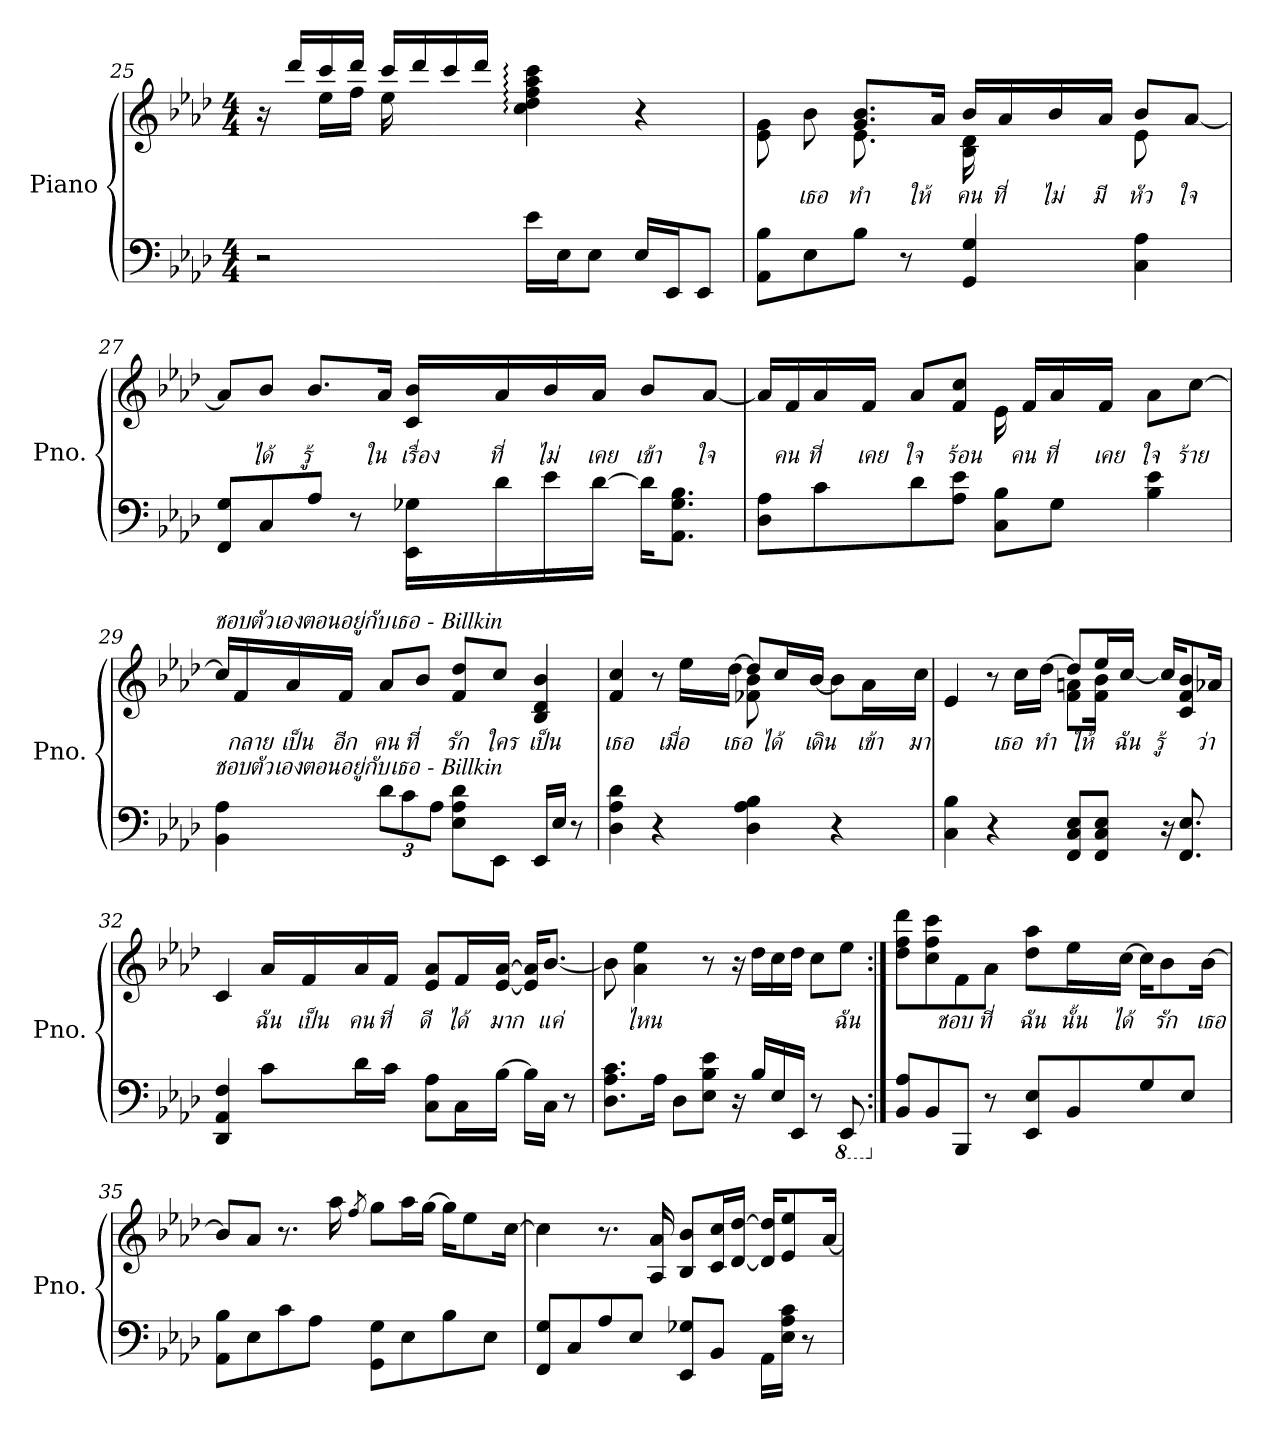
**kern	**kern	**text
*part1	*part1	*part1
*staff2	*staff1	*staff1
*I"Piano	*	*
*I'Pno.	*	*
*clefF4	*clefG2	*
*k[b-e-a-d-]	*k[b-e-a-d-]	*
*M4/4	*M4/4	*
=25	=25	=25
*	*^	*
2r	16r	8ryy	.
.	16ddd-/LL	.	.
.	16ccc/	16ee-\LL	.
.	16ddd-/JJ	16ff\JJ	.
.	16ccc/LL	16ee-\	.
.	16ddd-/	2ryy	.
.	16ccc/	.	.
.	16ddd-/JJ	.	.
16e-\LL	4cc\: 4dd-\: 4ff\: 4aa-\: 4ccc\:	.	.
16E-\J	.	.	.
8E-\J	.	.	.
16E-/LL	4r	.	.
16EE-/J	.	8.ryy	.
8EE-/J	.	.	.
!!LO:LB:g=z	!!
=26	=26	=26	=26
8AA-\ 8B-\L	8ryy	8e-\ 8g\	.
!	!	!	!LO:LY:b
8E-\	8b-\	8ryy	เธอ
!	!	!	!LO:LY:b
8B-\J	8.g/ 8.b-/L	8.e-\	ทำ
8r	.	.	.
!	!	!	!LO:LY:b
.	16a-/Jk	16ryy	ให้
!	!	!	!LO:LY:b
4GG/ 4G/	16b-/LL	16B-\ 16d-\	คน
!	!	!	!LO:LY:b
.	16a-/	8.ryy	ที่
!	!	!	!LO:LY:b
.	16b-/	.	ไม่
!	!	!	!LO:LY:b
.	16a-/JJ	.	มี
!	!	!	!LO:LY:b
4C\ 4A-\	8b-/L	8e-\	หัว
!	!	!	!LO:LY:b
.	[8a-/J	8ryy	ใจ
*	*v	*v	*
=27	=27	=27
8FF/ 8G/L	8a-/L]	.
!	!	!LO:LY:b
8C/	8b-/J	ได้
!	!	!LO:LY:b
8A-/J	8.b-/L	รู้
8r	.	.
!	!	!LO:LY:b
.	16a-/Jk	ใน
!	!	!LO:LY:b
16EE-\ 16G-X\LL	16c/ 16b-/LL	เรื่อง
!	!	!LO:LY:b
16d-\	16a-/	ที่
!	!	!LO:LY:b
16e-\	16b-/	ไม่
!	!	!LO:LY:b
[16d-\JJ	16a-/JJ	เคย
!	!	!LO:LY:b
16d-\KL]	8b-/L	เข้า
8.AA-\ 8.G-\ 8.B-\J	.	.
!	!	!LO:LY:b
.	[8a-/J	ใจ
=28	=28	=28
*	*^	*
8D-\ 8A-\L	16a-/LL]	2ryy	.
!	!	!	!LO:LY:b
.	16f/	.	คน
!	!	!	!LO:LY:b
8c\	16a-/	.	ที่
!	!	!	!LO:LY:b
.	16f/JJ	.	เคย
!	!	!	!LO:LY:b
8d-\	8a-/L	.	ใจ
!	!	!	!LO:LY:b
8A-\ 8e-\J	8f/ 8cc/J	.	ร้อน
8C\ 8B-\L	16ryy	16e-\	.
!	!	!	!LO:LY:b
.	16f/LL	4..ryy	คน
!	!	!	!LO:LY:b
8G\J	16a-/	.	ที่
!	!	!	!LO:LY:b
.	16f/JJ	.	เคย
!	!	!	!LO:LY:b
4B-\ 4e-\	8a-\L	.	ใจ
!	!	!	!LO:LY:b
.	[8cc\J	.	ร้าย
*	*v	*v	*
!!LO:PB:g=z
=29	=29	=29
!	!LO:TX:a:t=ชอบตัวเองตอนอยู่กับเธอ - Billkin	!
!LO:TX:a:t=ชอบตัวเองตอนอยู่กับเธอ - Billkin	!	!
4BB-\ 4A-\	16cc/LL]	.
!	!	!LO:LY:b
.	16f/	กลาย
!	!	!LO:LY:b
.	16a-/	เป็น
!	!	!LO:LY:b
.	16f/JJ	อีก
*Xbrackettup	*	*
!	!	!LO:LY:b
12d-\L	8a-/L	คน
12c\	.	.
!	!	!LO:LY:b
.	8b-/J	ที่
12A-\J	.	.
!	!	!LO:LY:b
8E-\ 8A-\ 8d-\L	8f/ 8dd-/L	รัก
!	!	!LO:LY:b
8EE-\J	8cc/J	ใคร
!	!	!LO:LY:b
16EE-/LL	4B-/ 4d-/ 4b-/	เป็น
16E-/JJ	.	.
8r	.	.
=30	=30	=30
!	!	!LO:LY:b
*	*^	*
4D-\ 4A-\ 4d-\	4f/ 4cc/	2ryy	เธอ
4r	8r	.	.
!	!	!	!LO:LY:b
.	16ee-\LL	.	เมื่อ
!	!	!	!LO:LY:b
.	[16dd-\JJ	.	เธอ
4D-\ 4A-\ 4B-\	8dd-/L]	8f-X\ 8b-\	.
!	!	!	!LO:LY:b
.	16cc/L	4.ryy	ได้
!	!	!	!LO:LY:b
.	[16b-/JJ	.	เดิน
4r	8b-\L]	.	.
!	!	!	!LO:LY:b
.	16a-\L	.	เข้า
!	!	!	!LO:LY:b
.	16cc\JJ	.	มา
=31	=31	=31	=31
4C\ 4B-\	4e-/	2ryy	.
4r	8r	.	.
!	!	!	!LO:LY:b
.	16cc\LL	.	เธอ
!	!	!	!LO:LY:b
.	[16dd-\JJ	.	ทำ
8FF/ 8C/ 8E-/L	8dd-/L]	8f\ 8an\L	.
!	!	!	!LO:LY:b
8FF/ 8C/ 8E-/J	16ee-/L	16f\ 16b-\Jk	ให้
!	!	!	!LO:LY:b
.	[16cc/JJ	4ryy	ฉัน
!	!	!	!LO:LY:b
16r	16cc/KL]	.	รู้
8.FF/ 8.E-/	8c/ 8f/ 8b-/	.	.
!	!	!	!LO:LY:b
.	16a-X/Jk	16ryy	ว่า
*	*v	*v	*
!!LO:LB:g=z
=32	=32	=32
4DD-/ 4AA-/ 4F/	4c/	.
!	!	!LO:LY:b
8c\L	16a-/LL	ฉัน
!	!	!LO:LY:b
.	16f/	เป็น
!	!	!LO:LY:b
16d-\L	16a-/	คน
!	!	!LO:LY:b
16c\JJ	16f/JJ	ที่
!	!	!LO:LY:b
8C\ 8A-\L	8e-/ 8a-/L	ดี
!	!	!LO:LY:b
16C\L	16f/L	ได้
!	!	!LO:LY:b
[16B-\JJ	[16e-/ [16a-/JJ	มาก
16B-\LL]	16e-/] 16a-/]KL	.
!	!	!LO:LY:b
16C\JJ	[8.b-/J	แค่
8r	.	.
=33	=33	=33
8.D-\ 8.A-\ 8.c\L	8b-\]	.
!	!	!LO:LY:b
.	4a-\ 4ee-\	ไหน
16A-\Jk	.	.
8D-\L	.	.
8E-\ 8B-\ 8e-\J	8r	.
16r	16r	.
16B-/LL	16dd-\LL	.
16E-/	16cc\	.
16EE-/JJ	16dd-\JJ	.
8r	8cc\L	.
*8ba	*	*
!	!	!LO:LY:b
8EEE-/	8ee-\J	ฉัน
!!LO:LB:g=z
=34:|!	=34:|!	=34:|!
*X8ba	*	*
8BB-/ 8A-/L	8dd-\ 8ff\ 8ddd-\L	.
8BB-/	8cc\ 8ff\ 8ccc\	.
!	!	!LO:LY:b
8BBB-/J	8f\	ชอบ
!	!	!LO:LY:b
8r	8a-\J	ที่
!	!	!LO:LY:b
8EE-/ 8E-/L	8dd-\ 8aa-\L	ฉัน
!	!	!LO:LY:b
8BB-/	16ee-\L	นั้น
!	!	!LO:LY:b
.	[16cc\JJ	ได้
8G/	16cc\KL]	.
!	!	!LO:LY:b
.	8b-\	รัก
8E-/J	.	.
!	!	!LO:LY:b
.	[16b-\Jk	เธอ
=35	=35	=35
8AA-\ 8B-\L	8b-/L]	.
8E-\	8a-/J	.
8c\	8.r	.
8A-\J	.	.
.	16aa-\	.
.	8qff/	.
8GG\ 8G\L	8gg\L	.
8E-\	16aa-\L	.
.	[16gg\JJ	.
8B-\	16gg\KL]	.
.	8ee-\	.
8E-\J	.	.
.	[16cc\Jk	.
=36	=36	=36
8FF/ 8G/L	4cc\]	.
8C/	.	.
8A-/	8.r	.
8E-/J	.	.
.	16A-/ 16a-/	.
8EE-/ 8G-X/L	8B-/ 8b-/L	.
8BB-/J	16c/ 16cc/L	.
.	[16d-/ [16dd-/JJ	.
16AA-\LL	16d-/] 16dd-/]KL	.
16E-\ 16A-\ 16c\JJ	8e-/ 8ee-/	.
8r	.	.
.	[16a-/Jk	.
=	=	=
*-	*-	*-
